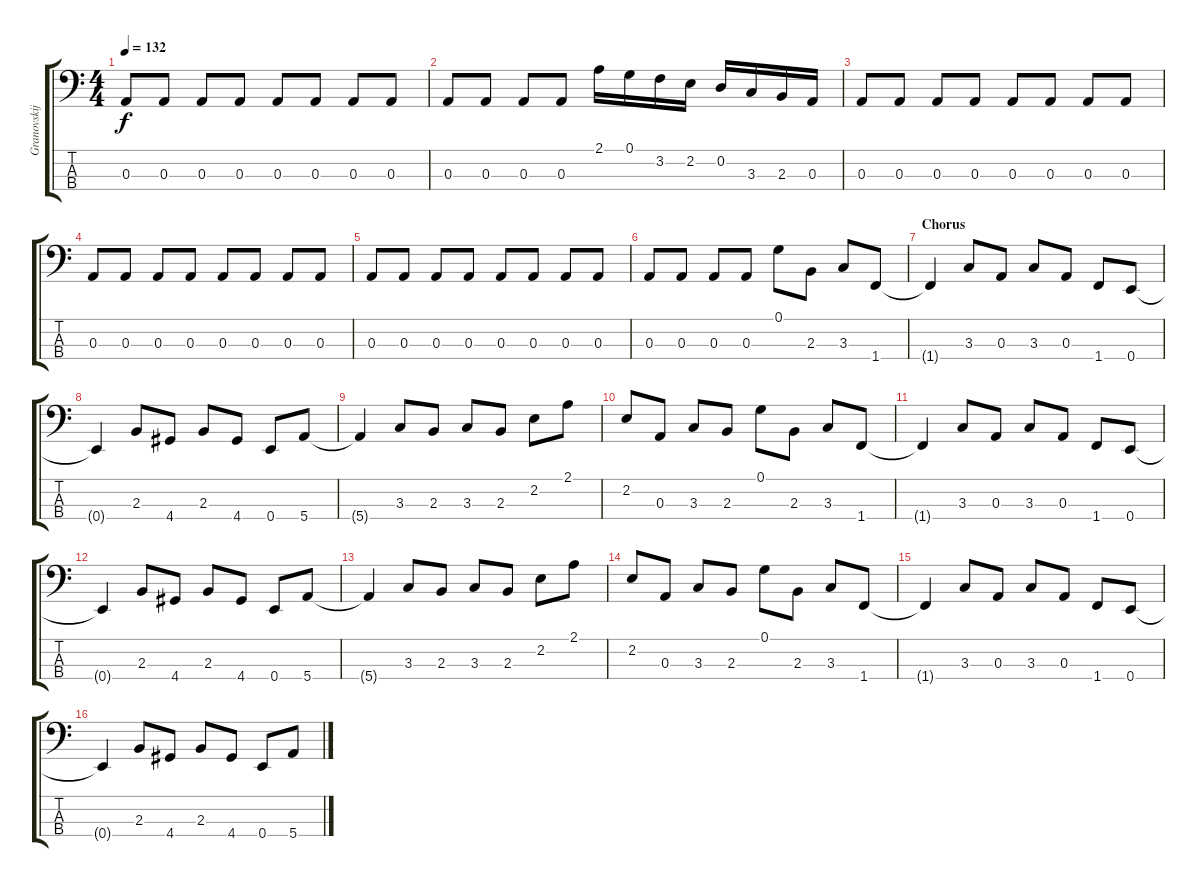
\track ("Granovskij" "Granovskij") {instrument electricbassfinger}
\staff {score tabs}
\tuning (G2 D2 A1 E1) {hide}
\ts (4 4)
\tempo 132
\clef f4
\ks c
0.3.8{dy f} 0.3.8 0.3.8 0.3.8 0.3.8 0.3.8 0.3.8 0.3.8 |
0.3.8 0.3.8 0.3.8 0.3.8 2.1.16 0.1.16 3.2.16 2.2.16 0.2.16 3.3.16 2.3.16 0.3.16 |
0.3.8 0.3.8 0.3.8 0.3.8 0.3.8 0.3.8 0.3.8 0.3.8 |
0.3.8 0.3.8 0.3.8 0.3.8 0.3.8 0.3.8 0.3.8 0.3.8 |
0.3.8 0.3.8 0.3.8 0.3.8 0.3.8 0.3.8 0.3.8 0.3.8 |
0.3.8 0.3.8 0.3.8 0.3.8 0.1.8 2.3.8 3.3.8 1.4.8 |
\section ("" "Chorus")
1.4{t}.4 3.3.8 0.3.8 3.3.8 0.3.8 1.4.8 0.4.8 |
0.4{t}.4 2.3.8 4.4.8 2.3.8 4.4.8 0.4.8 5.4.8 |
5.4{t}.4 3.3.8 2.3.8 3.3.8 2.3.8 2.2.8 2.1.8 |
2.2.8 0.3.8 3.3.8 2.3.8 0.1.8 2.3.8 3.3.8 1.4.8 |
1.4{t}.4 3.3.8 0.3.8 3.3.8 0.3.8 1.4.8 0.4.8 |
0.4{t}.4 2.3.8 4.4.8 2.3.8 4.4.8 0.4.8 5.4.8 |
5.4{t}.4 3.3.8 2.3.8 3.3.8 2.3.8 2.2.8 2.1.8 |
2.2.8 0.3.8 3.3.8 2.3.8 0.1.8 2.3.8 3.3.8 1.4.8 |
1.4{t}.4 3.3.8 0.3.8 3.3.8 0.3.8 1.4.8 0.4.8 |
0.4{t}.4 2.3.8 4.4.8 2.3.8 4.4.8 0.4.8 5.4.8
